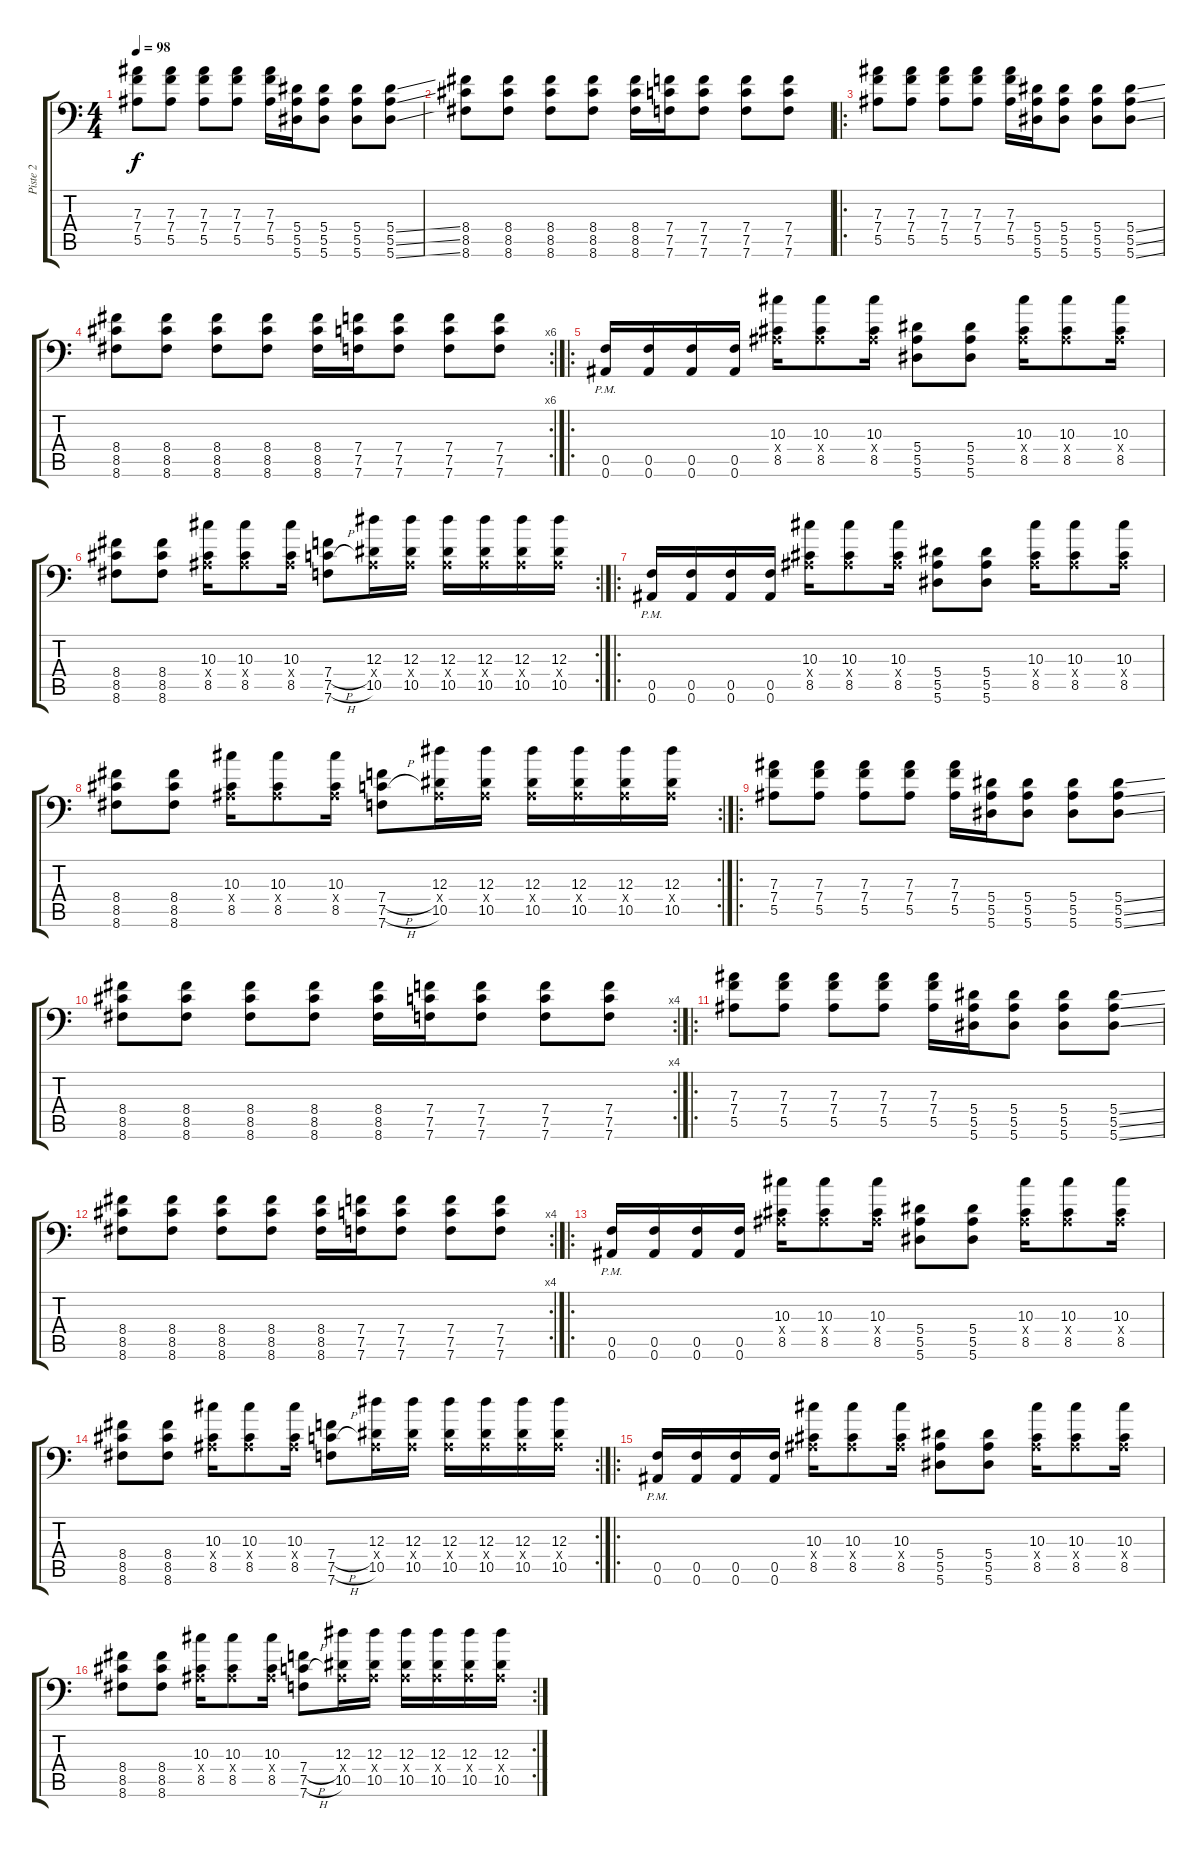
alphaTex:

\track ("Piste 2" "Piste 2") {instrument distortionguitar}
\staff {score tabs}
\tuning (C4 G3 Eb3 Bb2 F2 Bb1) {hide}
\ts (4 4)
\tempo 98
\clef f4
\ks c
(7.3 7.4 5.5).8{dy f volume 10 instrument acousticguitarsteel} (7.3 7.4 5.5).8 (7.3 7.4 5.5).8 (7.3 7.4 5.5).8 (7.3 7.4 5.5).16 (5.4 5.5 5.6).16 (5.4 5.5 5.6).8 (5.4 5.5 5.6).8 (5.4{ss} 5.5{ss} 5.6{ss}).8 |
(8.4 8.5 8.6).8 (8.4 8.5 8.6).8 (8.4 8.5 8.6).8 (8.4 8.5 8.6).8 (8.4 8.5 8.6).16 (7.4 7.5 7.6).16 (7.4 7.5 7.6).8 (7.4 7.5 7.6).8 (7.4 7.5 7.6).8 |
\ro
(7.3 7.4 5.5).8{volume 10 instrument acousticguitarsteel} (7.3 7.4 5.5).8 (7.3 7.4 5.5).8 (7.3 7.4 5.5).8 (7.3 7.4 5.5).16 (5.4 5.5 5.6).16 (5.4 5.5 5.6).8 (5.4 5.5 5.6).8 (5.4{ss} 5.5{ss} 5.6{ss}).8 |
\rc 6
(8.4 8.5 8.6).8 (8.4 8.5 8.6).8 (8.4 8.5 8.6).8 (8.4 8.5 8.6).8 (8.4 8.5 8.6).16 (7.4 7.5 7.6).16 (7.4 7.5 7.6).8 (7.4 7.5 7.6).8 (7.4 7.5 7.6).8 |
\ro
(0.5{pm} 0.6).16{volume 13} (0.5 0.6).16 (0.5 0.6).16 (0.5 0.6).16 (10.3 0.4{x} 8.5).16 (10.3 0.4{x} 8.5).8 (10.3 0.4{x} 8.5).16 (5.4 5.5 5.6).8 (5.4 5.5 5.6).8 (10.3 0.4{x} 8.5).16 (10.3 0.4{x} 8.5).8 (10.3 0.4{x} 8.5).16 |
\rc 2
(8.4 8.5 8.6).8 (8.4 8.5 8.6).8 (10.3 0.4{x} 8.5).16 (10.3 0.4{x} 8.5).8 (10.3 0.4{x} 8.5).16 (7.4{h} 7.5{h} 7.6).8 (12.3 0.4{x} 10.5).16 (12.3 0.4{x} 10.5).16 (12.3 0.4{x} 10.5).16 (12.3 0.4{x} 10.5).16 (12.3 0.4{x} 10.5).16 (12.3 0.4{x} 10.5).16 |
\ro
(0.5{pm} 0.6).16{volume 13} (0.5 0.6).16 (0.5 0.6).16 (0.5 0.6).16 (10.3 0.4{x} 8.5).16 (10.3 0.4{x} 8.5).8 (10.3 0.4{x} 8.5).16 (5.4 5.5 5.6).8 (5.4 5.5 5.6).8 (10.3 0.4{x} 8.5).16 (10.3 0.4{x} 8.5).8 (10.3 0.4{x} 8.5).16 |
\rc 2
(8.4 8.5 8.6).8 (8.4 8.5 8.6).8 (10.3 0.4{x} 8.5).16 (10.3 0.4{x} 8.5).8 (10.3 0.4{x} 8.5).16 (7.4{h} 7.5{h} 7.6).8 (12.3 0.4{x} 10.5).16 (12.3 0.4{x} 10.5).16 (12.3 0.4{x} 10.5).16 (12.3 0.4{x} 10.5).16 (12.3 0.4{x} 10.5).16 (12.3 0.4{x} 10.5).16 |
\ro
(7.3 7.4 5.5).8{volume 10 instrument acousticguitarsteel} (7.3 7.4 5.5).8 (7.3 7.4 5.5).8 (7.3 7.4 5.5).8 (7.3 7.4 5.5).16 (5.4 5.5 5.6).16 (5.4 5.5 5.6).8 (5.4 5.5 5.6).8 (5.4{ss} 5.5{ss} 5.6{ss}).8 |
\rc 4
(8.4 8.5 8.6).8 (8.4 8.5 8.6).8 (8.4 8.5 8.6).8 (8.4 8.5 8.6).8 (8.4 8.5 8.6).16 (7.4 7.5 7.6).16 (7.4 7.5 7.6).8 (7.4 7.5 7.6).8 (7.4 7.5 7.6).8 |
\ro
(7.3 7.4 5.5).8{volume 10 instrument acousticguitarsteel} (7.3 7.4 5.5).8 (7.3 7.4 5.5).8 (7.3 7.4 5.5).8 (7.3 7.4 5.5).16 (5.4 5.5 5.6).16 (5.4 5.5 5.6).8 (5.4 5.5 5.6).8 (5.4{ss} 5.5{ss} 5.6{ss}).8 |
\rc 4
(8.4 8.5 8.6).8 (8.4 8.5 8.6).8 (8.4 8.5 8.6).8 (8.4 8.5 8.6).8 (8.4 8.5 8.6).16 (7.4 7.5 7.6).16 (7.4 7.5 7.6).8 (7.4 7.5 7.6).8 (7.4 7.5 7.6).8 |
\ro
(0.5{pm} 0.6).16{volume 13 instrument distortionguitar} (0.5 0.6).16 (0.5 0.6).16 (0.5 0.6).16 (10.3 0.4{x} 8.5).16 (10.3 0.4{x} 8.5).8 (10.3 0.4{x} 8.5).16 (5.4 5.5 5.6).8 (5.4 5.5 5.6).8 (10.3 0.4{x} 8.5).16 (10.3 0.4{x} 8.5).8 (10.3 0.4{x} 8.5).16 |
\rc 2
(8.4 8.5 8.6).8 (8.4 8.5 8.6).8 (10.3 0.4{x} 8.5).16 (10.3 0.4{x} 8.5).8 (10.3 0.4{x} 8.5).16 (7.4{h} 7.5{h} 7.6).8 (12.3 0.4{x} 10.5).16 (12.3 0.4{x} 10.5).16 (12.3 0.4{x} 10.5).16 (12.3 0.4{x} 10.5).16 (12.3 0.4{x} 10.5).16 (12.3 0.4{x} 10.5).16 |
\ro
(0.5{pm} 0.6).16{volume 13 instrument distortionguitar} (0.5 0.6).16 (0.5 0.6).16 (0.5 0.6).16 (10.3 0.4{x} 8.5).16 (10.3 0.4{x} 8.5).8 (10.3 0.4{x} 8.5).16 (5.4 5.5 5.6).8 (5.4 5.5 5.6).8 (10.3 0.4{x} 8.5).16 (10.3 0.4{x} 8.5).8 (10.3 0.4{x} 8.5).16 |
\rc 2
(8.4 8.5 8.6).8 (8.4 8.5 8.6).8 (10.3 0.4{x} 8.5).16 (10.3 0.4{x} 8.5).8 (10.3 0.4{x} 8.5).16 (7.4{h} 7.5{h} 7.6).8 (12.3 0.4{x} 10.5).16 (12.3 0.4{x} 10.5).16 (12.3 0.4{x} 10.5).16 (12.3 0.4{x} 10.5).16 (12.3 0.4{x} 10.5).16 (12.3 0.4{x} 10.5).16
